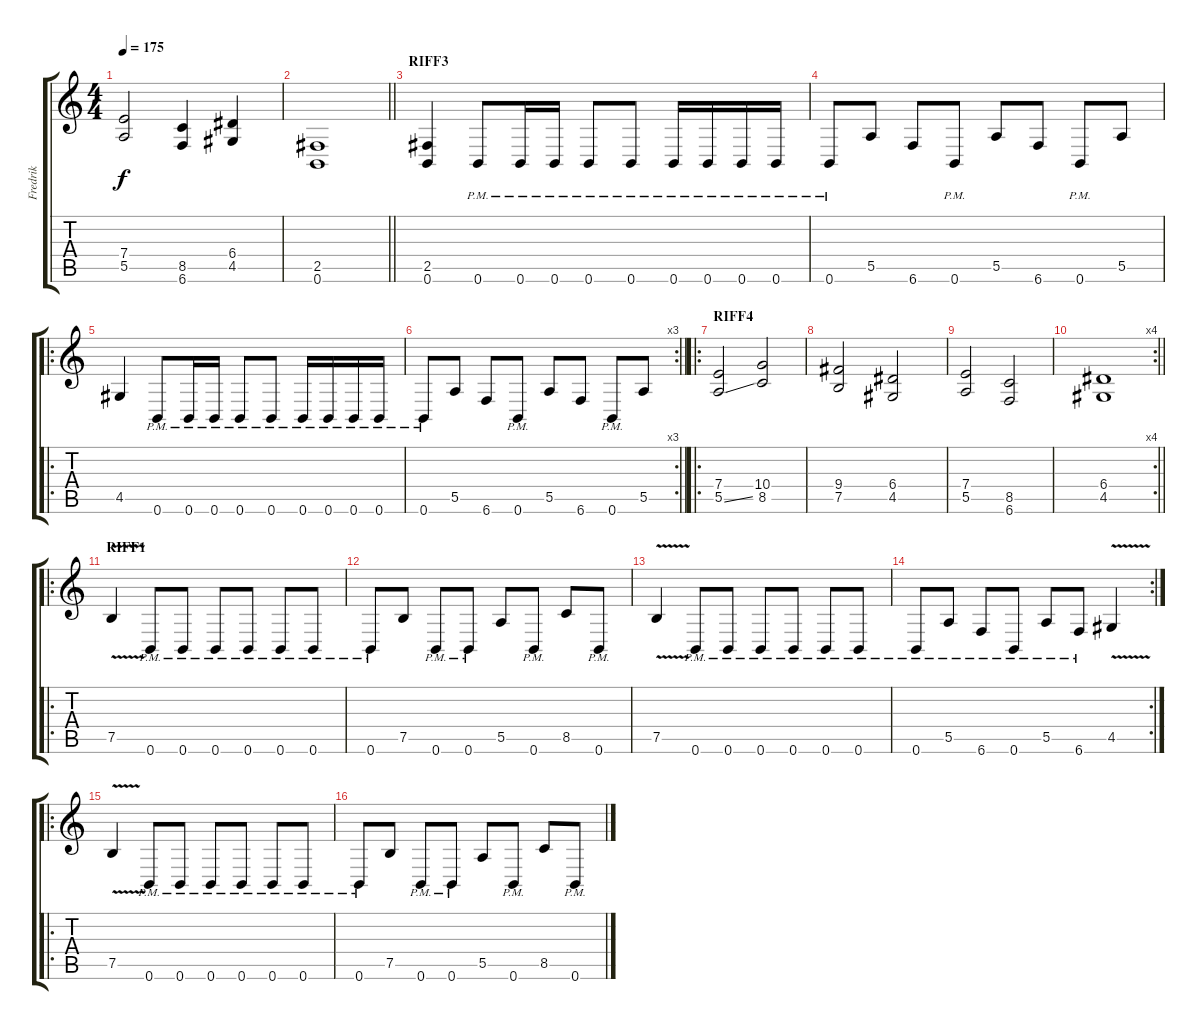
\track ("Fredrik" "Fredrik") {instrument overdrivenguitar}
\staff {score tabs}
\tuning (B3 Gb3 D3 A2 E2 B1) {hide}
\ts (4 4)
\tempo 175
\clef g2
\ks c
(7.4 5.5).2{dy f} (8.5 6.6).4 (6.4 4.5).4 |
\barLineRight lightlight
(2.5 0.6).1 |
\section ("" "RIFF3")
(2.5 0.6).4 0.6{pm}.8 0.6{pm}.16 0.6{pm}.16 0.6{pm}.8 0.6{pm}.8 0.6{pm}.16 0.6{pm}.16 0.6{pm}.16 0.6{pm}.16 |
0.6{pm}.8 5.5.8 6.6.8 0.6{pm}.8 5.5.8 6.6.8 0.6{pm}.8 5.5.8 |
\ro
4.5.4 0.6{pm}.8 0.6{pm}.16 0.6{pm}.16 0.6{pm}.8 0.6{pm}.8 0.6{pm}.16 0.6{pm}.16 0.6{pm}.16 0.6{pm}.16 |
\rc 3
\barLineRight lightlight
0.6{pm}.8 5.5.8 6.6.8 0.6{pm}.8 5.5.8 6.6.8 0.6{pm}.8 5.5.8 |
\ro
\section ("" "RIFF4")
(7.4 5.5{ss}).2 (10.4 8.5).2 |
(9.4 7.5).2 (6.4 4.5).2 |
(7.4 5.5).2 (8.5 6.6).2 |
\rc 4
\barLineRight lightlight
(6.4 4.5).1 |
\ro
\section ("" "RIFF1")
7.5{v}.4 0.6{pm}.8 0.6{pm}.8 0.6{pm}.8 0.6{pm}.8 0.6{pm}.8 0.6{pm}.8 |
0.6{pm}.8 7.5.8 0.6{pm}.8 0.6{pm}.8 5.5.8 0.6{pm}.8 8.5.8 0.6{pm}.8 |
7.5{v}.4 0.6{pm}.8 0.6{pm}.8 0.6{pm}.8 0.6{pm}.8 0.6{pm}.8 0.6{pm}.8 |
\rc 2
0.6{pm}.8 5.5{pm}.8 6.6{pm}.8 0.6{pm}.8 5.5{pm}.8 6.6{pm}.8 4.5{v}.4 |
\ro
7.5{v}.4 0.6{pm}.8 0.6{pm}.8 0.6{pm}.8 0.6{pm}.8 0.6{pm}.8 0.6{pm}.8 |
0.6{pm}.8 7.5.8 0.6{pm}.8 0.6{pm}.8 5.5.8 0.6{pm}.8 8.5.8 0.6{pm}.8
